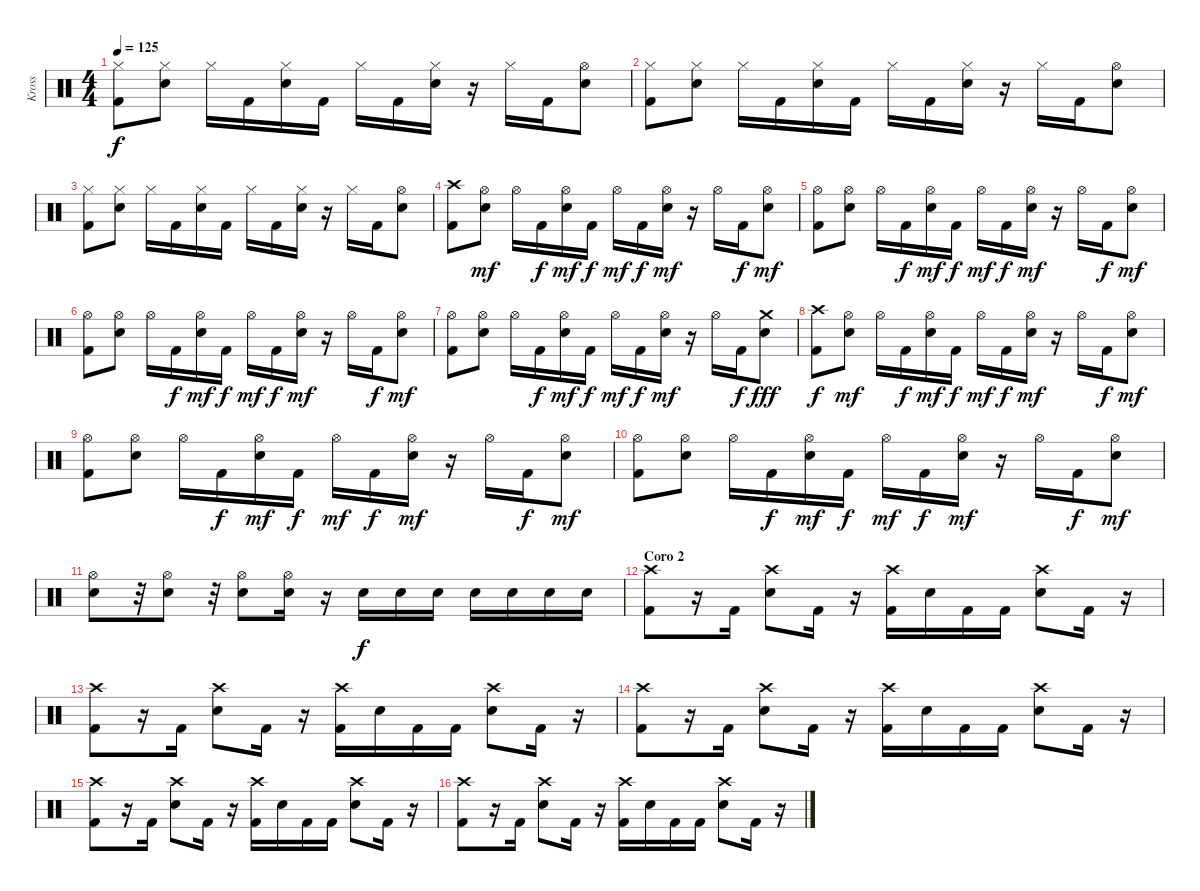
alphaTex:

\track ("Kross" "Kross") {instrument percussion}
\staff {score}
\articulation defaults
\ts (4 4)
\tempo 125
\clef neutral
\ks c
("Hi-Hat (closed)" "Kick (hit) 2").8{dy f} ("Hi-Hat (closed)" "Electric Snare (hit)").8 "Hi-Hat (closed)".16 "Kick (hit) 2".16 ("Hi-Hat (closed)" "Electric Snare (hit)").16 "Kick (hit) 2".16 "Hi-Hat (closed)".16 "Kick (hit) 2".16 ("Hi-Hat (closed)" "Electric Snare (hit)").16 r.16 "Hi-Hat (closed)".16 "Kick (hit) 2".16 ("Hi-Hat (open)" "Electric Snare (hit)").8 |
("Hi-Hat (closed)" "Kick (hit) 2").8 ("Hi-Hat (closed)" "Electric Snare (hit)").8 "Hi-Hat (closed)".16 "Kick (hit) 2".16 ("Hi-Hat (closed)" "Electric Snare (hit)").16 "Kick (hit) 2".16 "Hi-Hat (closed)".16 "Kick (hit) 2".16 ("Hi-Hat (closed)" "Electric Snare (hit)").16 r.16 "Hi-Hat (closed)".16 "Kick (hit) 2".16 ("Hi-Hat (open)" "Electric Snare (hit)").8 |
("Hi-Hat (closed)" "Kick (hit) 2").8 ("Hi-Hat (closed)" "Electric Snare (hit)").8 "Hi-Hat (closed)".16 "Kick (hit) 2".16 ("Hi-Hat (closed)" "Electric Snare (hit)").16 "Kick (hit) 2".16 "Hi-Hat (closed)".16 "Kick (hit) 2".16 ("Hi-Hat (closed)" "Electric Snare (hit)").16 r.16 "Hi-Hat (closed)".16 "Kick (hit) 2".16 ("Hi-Hat (open)" "Electric Snare (hit)").8 |
("Crash high (hit)" "Kick (hit) 2").8 ("Hi-Hat (open)" "Electric Snare (hit)").8{dy mf} "Hi-Hat (open)".16 "Kick (hit) 2".16{dy f} ("Hi-Hat (open)" "Electric Snare (hit)").16{dy mf} "Kick (hit) 2".16{dy f} "Hi-Hat (open)".16{dy mf} "Kick (hit) 2".16{dy f} ("Hi-Hat (open)" "Electric Snare (hit)").16{dy mf} r.16 "Hi-Hat (open)".16 "Kick (hit) 2".16{dy f} ("Hi-Hat (open)" "Electric Snare (hit)").8{dy mf} |
("Hi-Hat (open)" "Kick (hit) 2").8 ("Hi-Hat (open)" "Electric Snare (hit)").8 "Hi-Hat (open)".16 "Kick (hit) 2".16{dy f} ("Hi-Hat (open)" "Electric Snare (hit)").16{dy mf} "Kick (hit) 2".16{dy f} "Hi-Hat (open)".16{dy mf} "Kick (hit) 2".16{dy f} ("Hi-Hat (open)" "Electric Snare (hit)").16{dy mf} r.16 "Hi-Hat (open)".16 "Kick (hit) 2".16{dy f} ("Hi-Hat (open)" "Electric Snare (hit)").8{dy mf} |
("Hi-Hat (open)" "Kick (hit) 2").8 ("Hi-Hat (open)" "Electric Snare (hit)").8 "Hi-Hat (open)".16 "Kick (hit) 2".16{dy f} ("Hi-Hat (open)" "Electric Snare (hit)").16{dy mf} "Kick (hit) 2".16{dy f} "Hi-Hat (open)".16{dy mf} "Kick (hit) 2".16{dy f} ("Hi-Hat (open)" "Electric Snare (hit)").16{dy mf} r.16 "Hi-Hat (open)".16 "Kick (hit) 2".16{dy f} ("Hi-Hat (open)" "Electric Snare (hit)").8{dy mf} |
("Hi-Hat (open)" "Kick (hit) 2").8 ("Hi-Hat (open)" "Electric Snare (hit)").8 "Hi-Hat (open)".16 "Kick (hit) 2".16{dy f} ("Hi-Hat (open)" "Electric Snare (hit)").16{dy mf} "Kick (hit) 2".16{dy f} "Hi-Hat (open)".16{dy mf} "Kick (hit) 2".16{dy f} ("Hi-Hat (open)" "Electric Snare (hit)").16{dy mf} r.16 "Hi-Hat (open)".16 "Kick (hit) 2".16{dy f} ("Crash medium (hit)" "Electric Snare (hit)").8{dy fff} |
("Crash high (hit)" "Kick (hit) 2").8{dy f} ("Hi-Hat (open)" "Electric Snare (hit)").8{dy mf} "Hi-Hat (open)".16 "Kick (hit) 2".16{dy f} ("Hi-Hat (open)" "Electric Snare (hit)").16{dy mf} "Kick (hit) 2".16{dy f} "Hi-Hat (open)".16{dy mf} "Kick (hit) 2".16{dy f} ("Hi-Hat (open)" "Electric Snare (hit)").16{dy mf} r.16 "Hi-Hat (open)".16 "Kick (hit) 2".16{dy f} ("Hi-Hat (open)" "Electric Snare (hit)").8{dy mf} |
("Hi-Hat (open)" "Kick (hit) 2").8 ("Hi-Hat (open)" "Electric Snare (hit)").8 "Hi-Hat (open)".16 "Kick (hit) 2".16{dy f} ("Hi-Hat (open)" "Electric Snare (hit)").16{dy mf} "Kick (hit) 2".16{dy f} "Hi-Hat (open)".16{dy mf} "Kick (hit) 2".16{dy f} ("Hi-Hat (open)" "Electric Snare (hit)").16{dy mf} r.16 "Hi-Hat (open)".16 "Kick (hit) 2".16{dy f} ("Hi-Hat (open)" "Electric Snare (hit)").8{dy mf} |
("Hi-Hat (open)" "Kick (hit) 2").8 ("Hi-Hat (open)" "Electric Snare (hit)").8 "Hi-Hat (open)".16 "Kick (hit) 2".16{dy f} ("Hi-Hat (open)" "Electric Snare (hit)").16{dy mf} "Kick (hit) 2".16{dy f} "Hi-Hat (open)".16{dy mf} "Kick (hit) 2".16{dy f} ("Hi-Hat (open)" "Electric Snare (hit)").16{dy mf} r.16 "Hi-Hat (open)".16 "Kick (hit) 2".16{dy f} ("Hi-Hat (open)" "Electric Snare (hit)").8{dy mf} |
("Hi-Hat (open)" "Electric Snare (hit)").8 r.32 ("Hi-Hat (open)" "Electric Snare (hit)").8 r.32 ("Hi-Hat (open)" "Electric Snare (hit)").8 ("Hi-Hat (open)" "Electric Snare (hit)").16 r.16 "Electric Snare (hit)".16{dy f} "Electric Snare (hit)".16 "Electric Snare (hit)".16 "Electric Snare (hit)".16 "Electric Snare (hit)".16 "Electric Snare (hit)".16 "Electric Snare (hit)".16 |
\section ("" "Coro 2")
("Crash high (hit)" "Kick (hit) 2").8 r.16 "Kick (hit) 2".16 ("Crash high (hit)" "Electric Snare (hit)").8 "Kick (hit) 2".16 r.16 ("Crash high (hit)" "Kick (hit) 2").16 "Electric Snare (hit)".16 "Kick (hit) 2".16 "Kick (hit) 2".16 ("Crash high (hit)" "Electric Snare (hit)").8 "Kick (hit) 2".16 r.16 |
("Crash high (hit)" "Kick (hit) 2").8 r.16 "Kick (hit) 2".16 ("Crash high (hit)" "Electric Snare (hit)").8 "Kick (hit) 2".16 r.16 ("Crash high (hit)" "Kick (hit) 2").16 "Electric Snare (hit)".16 "Kick (hit) 2".16 "Kick (hit) 2".16 ("Crash high (hit)" "Electric Snare (hit)").8 "Kick (hit) 2".16 r.16 |
("Crash high (hit)" "Kick (hit) 2").8 r.16 "Kick (hit) 2".16 ("Crash high (hit)" "Electric Snare (hit)").8 "Kick (hit) 2".16 r.16 ("Crash high (hit)" "Kick (hit) 2").16 "Electric Snare (hit)".16 "Kick (hit) 2".16 "Kick (hit) 2".16 ("Crash high (hit)" "Electric Snare (hit)").8 "Kick (hit) 2".16 r.16 |
("Crash high (hit)" "Kick (hit) 2").8 r.16 "Kick (hit) 2".16 ("Crash high (hit)" "Electric Snare (hit)").8 "Kick (hit) 2".16 r.16 ("Crash high (hit)" "Kick (hit) 2").16 "Electric Snare (hit)".16 "Kick (hit) 2".16 "Kick (hit) 2".16 ("Crash high (hit)" "Electric Snare (hit)").8 "Kick (hit) 2".16 r.16 |
("Crash high (hit)" "Kick (hit) 2").8 r.16 "Kick (hit) 2".16 ("Crash high (hit)" "Electric Snare (hit)").8 "Kick (hit) 2".16 r.16 ("Crash high (hit)" "Kick (hit) 2").16 "Electric Snare (hit)".16 "Kick (hit) 2".16 "Kick (hit) 2".16 ("Crash high (hit)" "Electric Snare (hit)").8 "Kick (hit) 2".16 r.16
